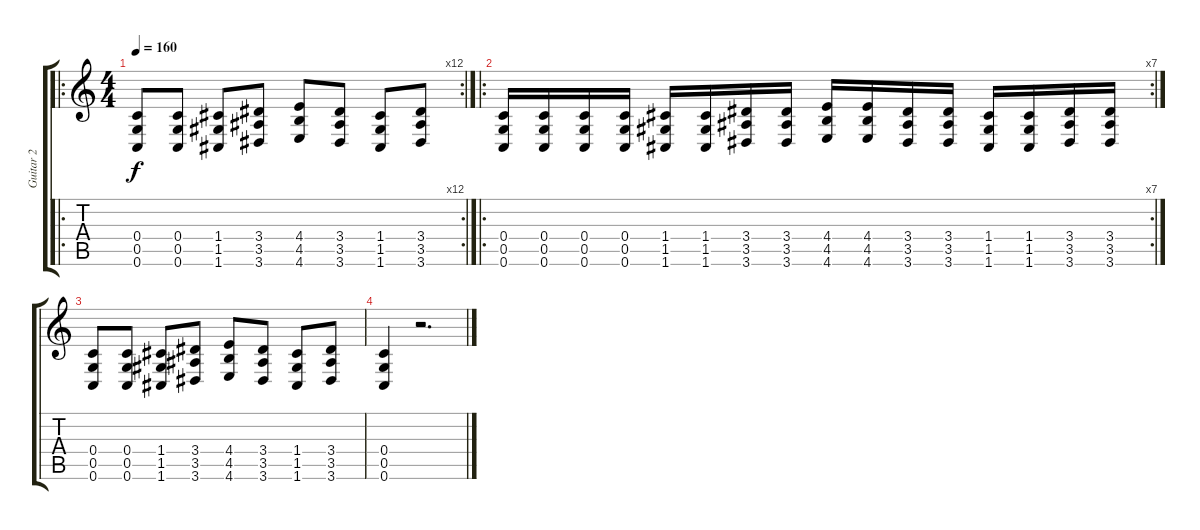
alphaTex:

\track ("Guitar 2" "Guitar 2") {instrument overdrivenguitar}
\staff {score tabs}
\tuning (D4 A3 F3 C3 G2 C2) {hide}
\ro
\rc 12
\ts (4 4)
\tempo 160
\clef g2
\ks c
(0.4 0.5 0.6).8{dy f} (0.4 0.5 0.6).8 (1.4 1.5 1.6).8 (3.4 3.5 3.6).8 (4.4 4.5 4.6).8 (3.4 3.5 3.6).8 (1.4 1.5 1.6).8 (3.4 3.5 3.6).8 |
\ro
\rc 7
(0.4 0.5 0.6).16 (0.4 0.5 0.6).16 (0.4 0.5 0.6).16 (0.4 0.5 0.6).16 (1.4 1.5 1.6).16 (1.4 1.5 1.6).16 (3.4 3.5 3.6).16 (3.4 3.5 3.6).16 (4.4 4.5 4.6).16 (4.4 4.5 4.6).16 (3.4 3.5 3.6).16 (3.4 3.5 3.6).16 (1.4 1.5 1.6).16 (1.4 1.5 1.6).16 (3.4 3.5 3.6).16 (3.4 3.5 3.6).16 |
(0.4 0.5 0.6).8 (0.4 0.5 0.6).8 (1.4 1.5 1.6).8 (3.4 3.5 3.6).8 (4.4 4.5 4.6).8 (3.4 3.5 3.6).8 (1.4 1.5 1.6).8 (3.4 3.5 3.6).8 |
(0.4 0.5 0.6).4 r.2{d}
